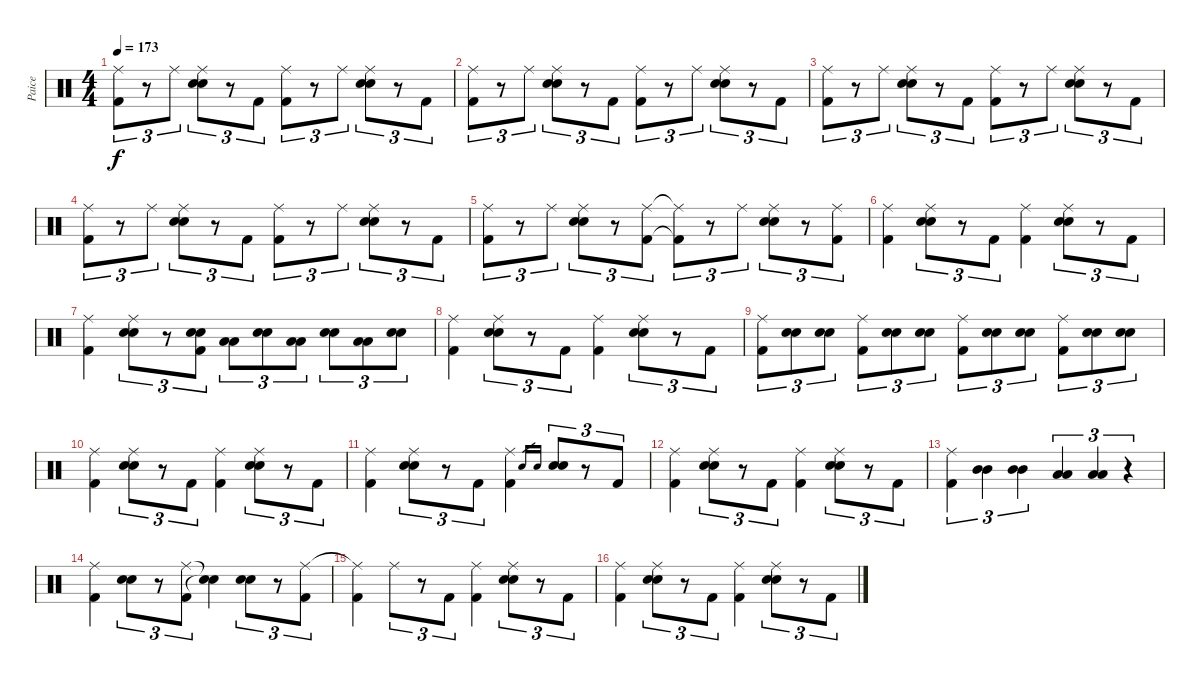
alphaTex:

\track ("Paice" "Paice") {instrument percussion}
\staff {score}
\articulation defaults
\ts (4 4)
\tempo 173
\clef neutral
\ks c
("Ride (middle)" "Kick (hit) 2").8{tu (3 2) dy f} r.8{tu (3 2)} "Ride (middle)".8{tu (3 2)} ("Ride (middle)" "Electric Snare (hit)" "Electric Snare (hit)").8{tu (3 2)} r.8{tu (3 2)} "Kick (hit) 2".8{tu (3 2)} ("Ride (middle)" "Kick (hit) 2").8{tu (3 2)} r.8{tu (3 2)} "Ride (middle)".8{tu (3 2)} ("Ride (middle)" "Electric Snare (hit)" "Electric Snare (hit)").8{tu (3 2)} r.8{tu (3 2)} "Kick (hit) 2".8{tu (3 2)} |
("Ride (middle)" "Kick (hit) 2").8{tu (3 2)} r.8{tu (3 2)} "Ride (middle)".8{tu (3 2)} ("Ride (middle)" "Electric Snare (hit)" "Electric Snare (hit)").8{tu (3 2)} r.8{tu (3 2)} "Kick (hit) 2".8{tu (3 2)} ("Ride (middle)" "Kick (hit) 2").8{tu (3 2)} r.8{tu (3 2)} "Ride (middle)".8{tu (3 2)} ("Ride (middle)" "Electric Snare (hit)" "Electric Snare (hit)").8{tu (3 2)} r.8{tu (3 2)} "Kick (hit) 2".8{tu (3 2)} |
("Ride (middle)" "Kick (hit) 2").8{tu (3 2)} r.8{tu (3 2)} "Ride (middle)".8{tu (3 2)} ("Ride (middle)" "Electric Snare (hit)" "Electric Snare (hit)").8{tu (3 2)} r.8{tu (3 2)} "Kick (hit) 2".8{tu (3 2)} ("Ride (middle)" "Kick (hit) 2").8{tu (3 2)} r.8{tu (3 2)} "Ride (middle)".8{tu (3 2)} ("Ride (middle)" "Electric Snare (hit)" "Electric Snare (hit)").8{tu (3 2)} r.8{tu (3 2)} "Kick (hit) 2".8{tu (3 2)} |
("Ride (middle)" "Kick (hit) 2").8{tu (3 2)} r.8{tu (3 2)} "Ride (middle)".8{tu (3 2)} ("Ride (middle)" "Electric Snare (hit)" "Electric Snare (hit)").8{tu (3 2)} r.8{tu (3 2)} "Kick (hit) 2".8{tu (3 2)} ("Ride (middle)" "Kick (hit) 2").8{tu (3 2)} r.8{tu (3 2)} "Ride (middle)".8{tu (3 2)} ("Ride (middle)" "Electric Snare (hit)" "Electric Snare (hit)").8{tu (3 2)} r.8{tu (3 2)} "Kick (hit) 2".8{tu (3 2)} |
("Ride (middle)" "Kick (hit) 2").8{tu (3 2)} r.8{tu (3 2)} "Ride (middle)".8{tu (3 2)} ("Ride (middle)" "Electric Snare (hit)" "Electric Snare (hit)").8{tu (3 2)} r.8{tu (3 2)} ("Ride (middle)" "Kick (hit) 2").8{tu (3 2)} ("Ride (middle)"{t} "Kick (hit) 2"{t}).8{tu (3 2)} r.8{tu (3 2)} "Ride (middle)".8{tu (3 2)} ("Ride (middle)" "Electric Snare (hit)" "Electric Snare (hit)").8{tu (3 2)} r.8{tu (3 2)} ("Ride (middle)" "Kick (hit) 2").8{tu (3 2)} |
("Ride (middle)" "Kick (hit) 2").4 ("Ride (middle)" "Electric Snare (hit)" "Electric Snare (hit)").8{tu (3 2)} r.8{tu (3 2)} "Kick (hit) 2".8{tu (3 2)} ("Ride (middle)" "Kick (hit) 2").4 ("Ride (middle)" "Electric Snare (hit)" "Electric Snare (hit)").8{tu (3 2)} r.8{tu (3 2)} "Kick (hit) 2".8{tu (3 2)} |
("Ride (middle)" "Kick (hit) 2").4 ("Ride (middle)" "Electric Snare (hit)" "Electric Snare (hit)").8{tu (3 2)} r.8{tu (3 2)} ("Electric Snare (hit)" "Electric Snare (hit)" "Kick (hit) 2").8{tu (3 2)} ("Low Tom (hit)" "Low Tom (hit)").8{tu (3 2)} ("Electric Snare (hit)" "Electric Snare (hit)").8{tu (3 2)} ("Low Tom (hit)" "Low Tom (hit)").8{tu (3 2)} ("Electric Snare (hit)" "Electric Snare (hit)").8{tu (3 2)} ("Low Tom (hit)" "Low Tom (hit)").8{tu (3 2)} ("Electric Snare (hit)" "Electric Snare (hit)").8{tu (3 2)} |
("Ride (middle)" "Kick (hit) 2").4 ("Ride (middle)" "Electric Snare (hit)" "Electric Snare (hit)").8{tu (3 2)} r.8{tu (3 2)} "Kick (hit) 2".8{tu (3 2)} ("Ride (middle)" "Kick (hit) 2").4 ("Ride (middle)" "Electric Snare (hit)" "Electric Snare (hit)").8{tu (3 2)} r.8{tu (3 2)} "Kick (hit) 2".8{tu (3 2)} |
("Ride (middle)" "Kick (hit) 2").8{tu (3 2)} ("Electric Snare (hit)" "Electric Snare (hit)").8{tu (3 2)} ("Electric Snare (hit)" "Electric Snare (hit)").8{tu (3 2)} ("Ride (middle)" "Kick (hit) 2").8{tu (3 2)} ("Electric Snare (hit)" "Electric Snare (hit)").8{tu (3 2)} ("Electric Snare (hit)" "Electric Snare (hit)").8{tu (3 2)} ("Ride (middle)" "Kick (hit) 2").8{tu (3 2)} ("Electric Snare (hit)" "Electric Snare (hit)").8{tu (3 2)} ("Electric Snare (hit)" "Electric Snare (hit)").8{tu (3 2)} ("Ride (middle)" "Kick (hit) 2").8{tu (3 2)} ("Electric Snare (hit)" "Electric Snare (hit)").8{tu (3 2)} ("Electric Snare (hit)" "Electric Snare (hit)").8{tu (3 2)} |
("Ride (middle)" "Kick (hit) 2").4 ("Ride (middle)" "Electric Snare (hit)" "Electric Snare (hit)").8{tu (3 2)} r.8{tu (3 2)} "Kick (hit) 2".8{tu (3 2)} ("Ride (middle)" "Kick (hit) 2").4 ("Ride (middle)" "Electric Snare (hit)" "Electric Snare (hit)").8{tu (3 2)} r.8{tu (3 2)} "Kick (hit) 2".8{tu (3 2)} |
("Ride (middle)" "Kick (hit) 2").4 ("Ride (middle)" "Electric Snare (hit)" "Electric Snare (hit)").8{tu (3 2)} r.8{tu (3 2)} "Kick (hit) 2".8{tu (3 2)} ("Ride (middle)" "Kick (hit) 2").4 "Electric Snare (hit)".16{gr} "Electric Snare (hit)".16{gr} ("Electric Snare (hit)" "Electric Snare (hit)").8{tu (3 2)} r.8{tu (3 2)} "Kick (hit) 2".8{tu (3 2)} |
("Ride (middle)" "Kick (hit) 2").4 ("Ride (middle)" "Electric Snare (hit)" "Electric Snare (hit)").8{tu (3 2)} r.8{tu (3 2)} "Kick (hit) 2".8{tu (3 2)} ("Ride (middle)" "Kick (hit) 2").4 ("Ride (middle)" "Electric Snare (hit)" "Electric Snare (hit)").8{tu (3 2)} r.8{tu (3 2)} "Kick (hit) 2".8{tu (3 2)} |
("Ride (middle)" "Kick (hit) 2").4{tu (3 2)} ("Mid Tom (hit)" "Mid Tom (hit)").4{tu (3 2)} ("Mid Tom (hit)" "Mid Tom (hit)").4{tu (3 2)} ("Low Tom (hit)" "Low Tom (hit)").4{tu (3 2)} ("Low Tom (hit)" "Low Tom (hit)").4{tu (3 2)} r.4{tu (3 2)} |
("Ride (middle)" "Kick (hit) 2").4 ("Electric Snare (hit)" "Electric Snare (hit)").8{tu (3 2)} r.8{tu (3 2)} ("Ride (middle)" "Kick (hit) 2").8{tu (3 2)} ("Snare (hit)"{t} "Snare (hit)"{t}).4 ("Electric Snare (hit)" "Electric Snare (hit)").8{tu (3 2)} r.8{tu (3 2)} ("Ride (middle)" "Kick (hit) 2").8{tu (3 2)} |
("Ride (middle)"{t} "Kick (hit) 2").4 "Ride (middle)".8{tu (3 2)} r.8{tu (3 2)} "Kick (hit) 2".8{tu (3 2)} ("Ride (middle)" "Kick (hit) 2").4 ("Ride (middle)" "Electric Snare (hit)" "Electric Snare (hit)").8{tu (3 2)} r.8{tu (3 2)} "Kick (hit) 2".8{tu (3 2)} |
("Ride (middle)" "Kick (hit) 2").4 ("Ride (middle)" "Electric Snare (hit)" "Electric Snare (hit)").8{tu (3 2)} r.8{tu (3 2)} "Kick (hit) 2".8{tu (3 2)} ("Ride (middle)" "Kick (hit) 2").4 ("Ride (middle)" "Electric Snare (hit)" "Electric Snare (hit)").8{tu (3 2)} r.8{tu (3 2)} "Kick (hit) 2".8{tu (3 2)}
